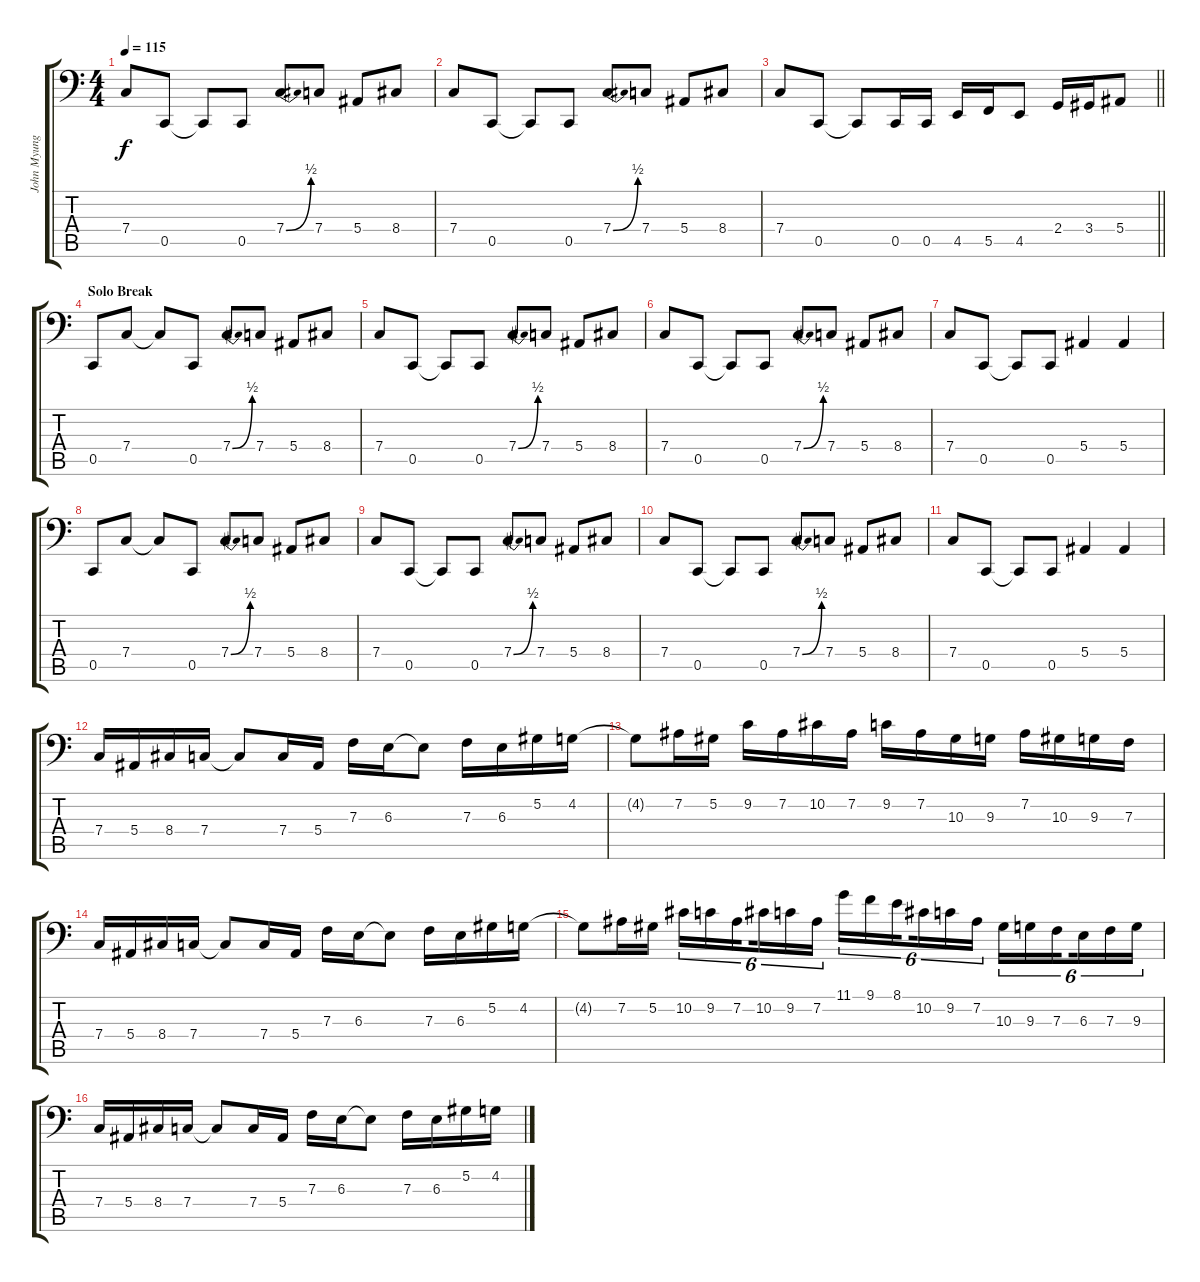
\track ("John Myung" "John Myung") {instrument electricbassfinger}
\staff {score tabs}
\tuning (Ab2 Eb2 Bb1 F1 C1 B0) {hide}
\ts (4 4)
\tempo 115
\clef f4
\ks c
7.4.8{dy f} 0.5.8 0.5{t}.8 0.5.8 7.4{be (bend 0 0 60 2)}.8 7.4.8 5.4.8 8.4.8 |
7.4.8 0.5.8 0.5{t}.8 0.5.8 7.4{be (bend 0 0 60 2)}.8 7.4.8 5.4.8 8.4.8 |
\barLineRight lightlight
7.4.8 0.5.8 0.5{t}.8 0.5.16 0.5.16 4.5.16 5.5.16 4.5.8 2.4.16 3.4.16 5.4.8 |
\section ("" "Solo Break")
0.5.8 7.4.8 7.4{t}.8 0.5.8 7.4{be (bend 0 0 60 2)}.8 7.4.8 5.4.8 8.4.8 |
7.4.8 0.5.8 0.5{t}.8 0.5.8 7.4{be (bend 0 0 60 2)}.8 7.4.8 5.4.8 8.4.8 |
7.4.8 0.5.8 0.5{t}.8 0.5.8 7.4{be (bend 0 0 60 2)}.8 7.4.8 5.4.8 8.4.8 |
7.4.8 0.5.8 0.5{t}.8 0.5.8 5.4.4 5.4.4 |
0.5.8 7.4.8 7.4{t}.8 0.5.8 7.4{be (bend 0 0 60 2)}.8 7.4.8 5.4.8 8.4.8 |
7.4.8 0.5.8 0.5{t}.8 0.5.8 7.4{be (bend 0 0 60 2)}.8 7.4.8 5.4.8 8.4.8 |
7.4.8 0.5.8 0.5{t}.8 0.5.8 7.4{be (bend 0 0 60 2)}.8 7.4.8 5.4.8 8.4.8 |
7.4.8 0.5.8 0.5{t}.8 0.5.8 5.4.4 5.4.4 |
7.4.16 5.4.16 8.4.16 7.4.16 7.4{t}.8 7.4.16 5.4.16 7.3.16 6.3.16 6.3{t}.8 7.3.16 6.3.16 5.2.16 4.2.16 |
4.2{t}.8 7.2.16 5.2.16 9.2.16 7.2.16 10.2.16 7.2.16 9.2.16 7.2.16 10.3.16 9.3.16 7.2.16 10.3.16 9.3.16 7.3.16 |
7.4.16 5.4.16 8.4.16 7.4.16 7.4{t}.8 7.4.16 5.4.16 7.3.16 6.3.16 6.3{t}.8 7.3.16 6.3.16 5.2.16 4.2.16 |
4.2{t}.8 7.2.16 5.2.16 10.2.16{tu (6 4)} 9.2.16{tu (6 4)} 7.2.16{tu (6 4) beam splitsecondary} 10.2.16{tu (6 4)} 9.2.16{tu (6 4)} 7.2.16{tu (6 4)} 11.1.16{tu (6 4)} 9.1.16{tu (6 4)} 8.1.16{tu (6 4) beam splitsecondary} 10.2.16{tu (6 4)} 9.2.16{tu (6 4)} 7.2.16{tu (6 4)} 10.3.16{tu (6 4)} 9.3.16{tu (6 4)} 7.3.16{tu (6 4) beam splitsecondary} 6.3.16{tu (6 4)} 7.3.16{tu (6 4)} 9.3.16{tu (6 4)} |
7.4.16 5.4.16 8.4.16 7.4.16 7.4{t}.8 7.4.16 5.4.16 7.3.16 6.3.16 6.3{t}.8 7.3.16 6.3.16 5.2.16 4.2.16
